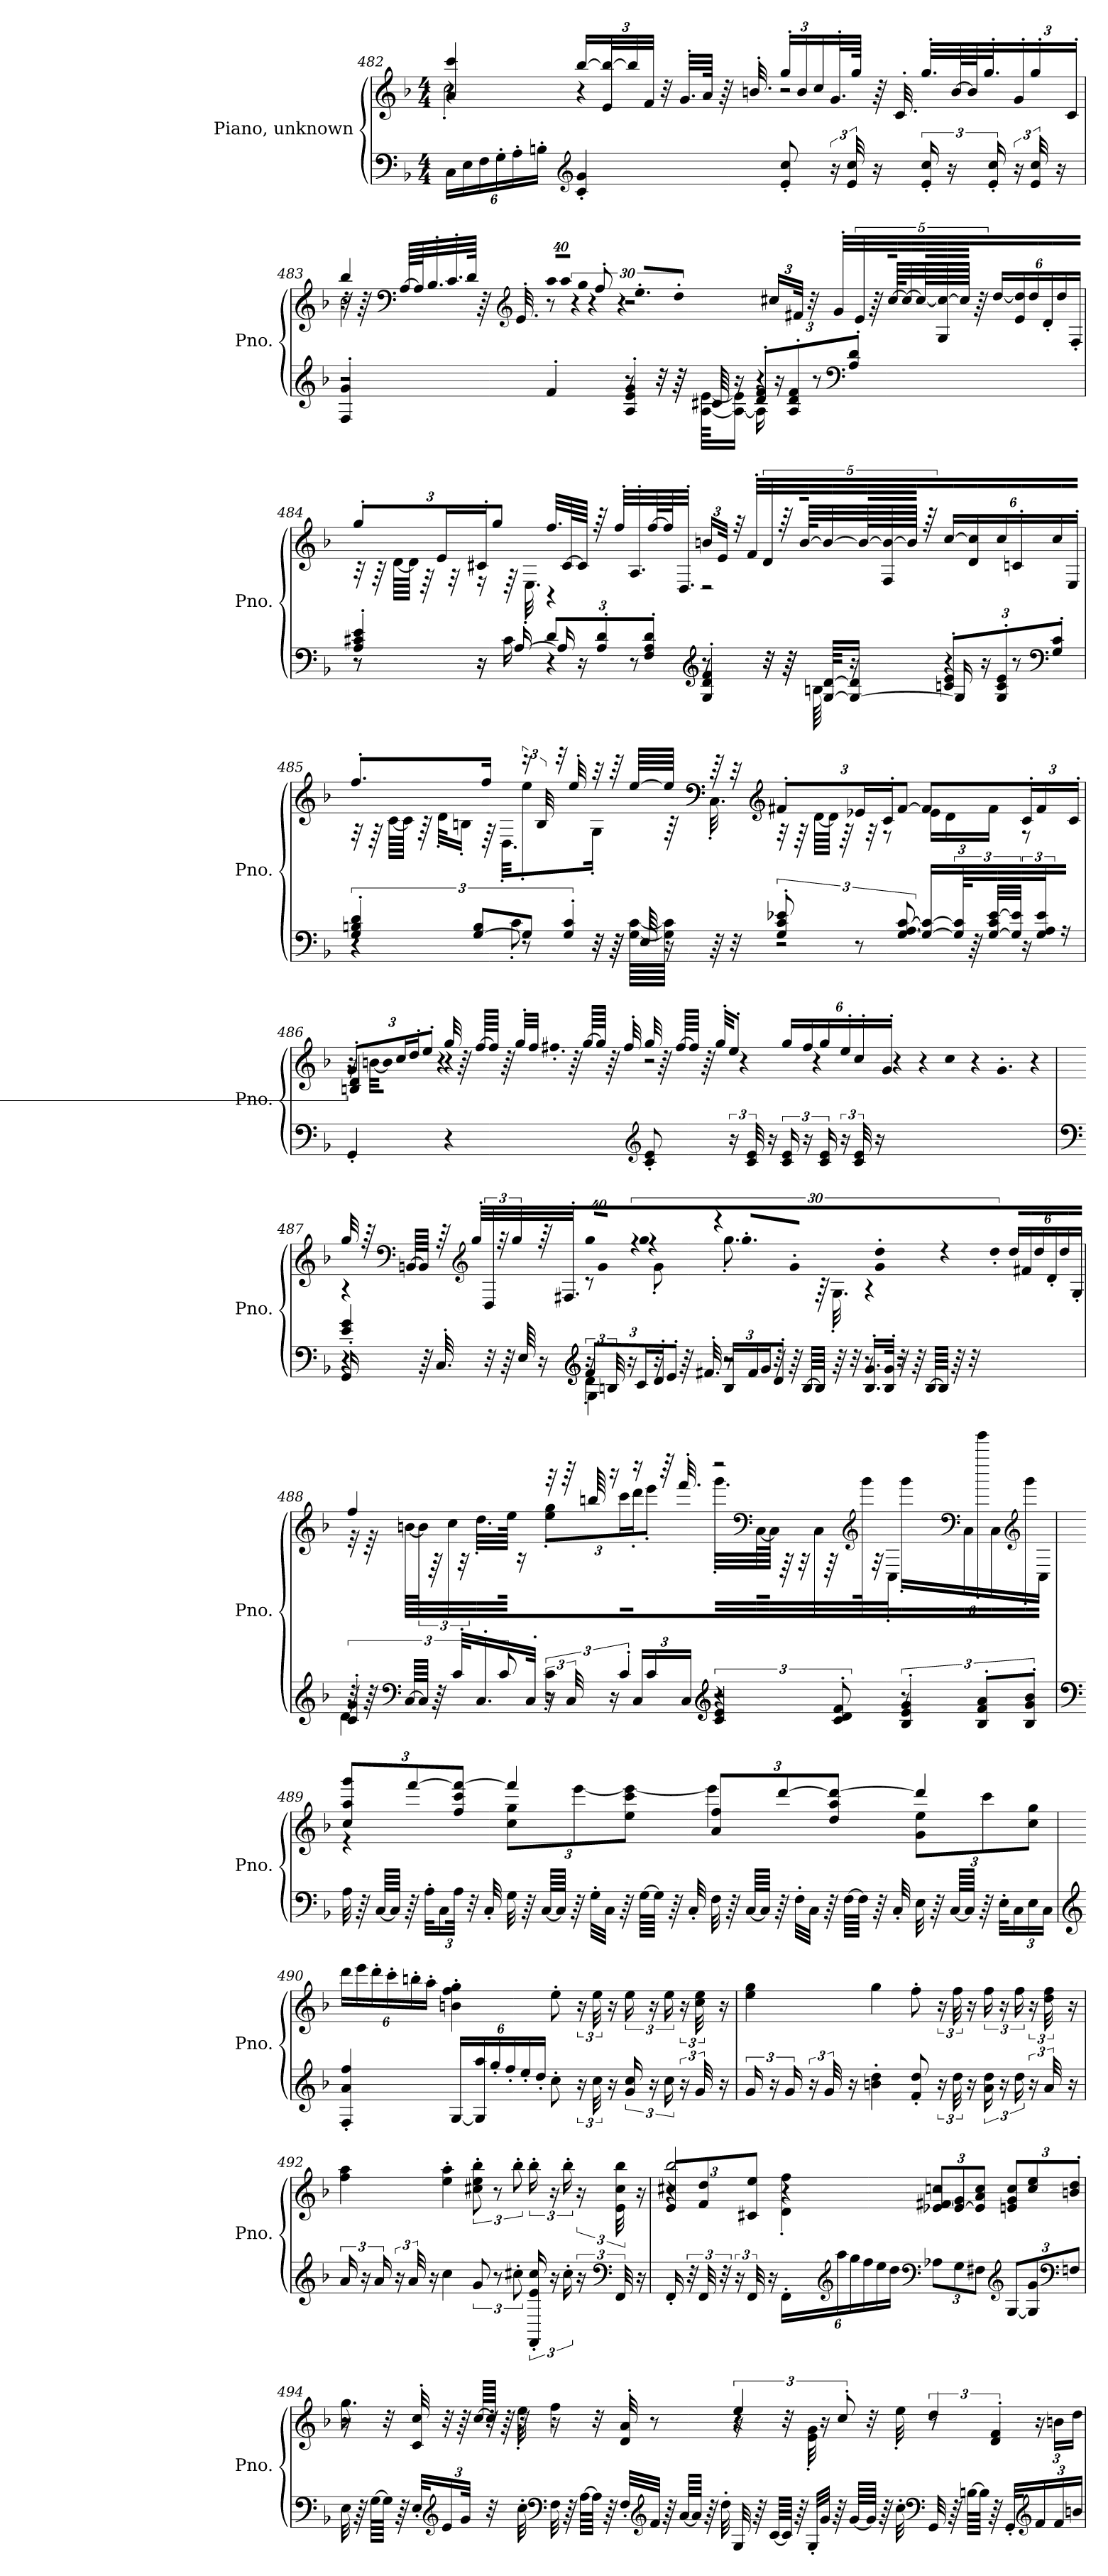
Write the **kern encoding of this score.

**kern	**kern
*part1	*part1
*staff2	*staff1
*I"Piano, unknown	*
*I'Pno.	*
!!LO:LB:g=z
*clefF4	*clefG2
*k[b-]	*k[b-]
*M4/4	*M4/4
*Xbrackettup	*
=482	=482
*	*^
*	*	*^
24C\LL	4a/ 4ccc/	2cc'\	4r
24E\	.	.	.
24F\	.	.	.
24G'\	.	.	.
24A'\	.	.	.
24Bn'\JJ	.	.	.
*clefG2	*	*	*
*	*	*	*Xbrackettup
4c/' 4g/'	4r	.	[24bb-/LL
.	.	.	48e/ 48bb-/_L
*	*	*	*brackettup
.	.	.	48bb-/]
.	.	.	48f/JJJ
.	.	.	48r
.	.	.	32.g'/LLL
.	.	.	64a/JJJk
.	.	.	64r
.	.	.	32.bn'/
*	*	*	*Xbrackettup
8e/' 8cc/'	2r	2r	24gg'/LL
.	.	.	24b/
.	.	.	24cc/
*brackettup	*	*	*
24r	.	.	32.g'/L
48e/ 48cc/	.	.	.
.	.	.	64gg/JJJk
16r	.	.	64r
.	.	.	32.c'/
24e/' 24cc/'	.	.	32.gg'/LLL
24r	.	.	.
.	.	.	[64b/L
.	.	.	64b/J]
.	.	.	32.gg'/J
24e/' 24cc/'	.	.	.
24r	.	.	24g'/
48e/ 48cc/	.	.	24gg'/
16r	.	.	.
.	.	.	24c'/JJ
!!LO:LB:g=z	!!	!!
=483	=483	=483	=483
*^	*	*	*
*	*^	*	*	*
4F/' 4g/'	2r	2r	4bb-/	2cc\	32r
.	.	.	.	.	64r
*	*	*	*clefF4	*	*
.	.	.	.	.	[64A/LLLL
.	.	.	.	.	64A/J]
.	.	.	.	.	32.B-'/
.	.	.	.	.	32.c'/
.	.	.	.	.	64d/JJJk
.	.	.	.	.	64r
*	*	*	*clefG2	*	*
.	.	.	.	.	32.e'/
*	*	*	*	*	*brackettup
!	!	!	!	!	!LO:N:vis=32
4f'/	.	.	8r	.	640%23aa/LLL
!	!	!	!	!	!LO:N:vis=32
.	.	.	.	.	640%23aa/JJJ
!	!	!	!	!	!LO:N:vis=64
.	.	.	.	.	960%17r
!	!	!	!	!	!LO:N:vis=64
.	.	.	.	.	960%17gg/
!	!	!	!	!	!LO:N:vis=32
.	.	.	.	.	640%23r
.	.	.	8ff'/	.	.
!	!	!	!	!	!LO:N:vis=64
.	.	.	.	.	960%17r
!	!	!	!	!	!LO:N:vis=32.
.	.	.	.	.	1920%103ee'/LLL
!	!	!	!	!	!LO:N:vis=32
.	.	.	.	.	640%23dd'/JJJ
4A/' 4e/' 4g/'	8r	8r	2r	2r	.
*	*	*	*	*	*Xbrackettup
.	.	.	.	.	24cc#X/LL
.	.	.	.	.	48f#X/JJk
.	.	.	.	.	32r
.	.	.	.	.	32g'/LLL
.	32r	32r	.	.	.
*	*	*	*	*	*brackettup
.	.	.	.	.	40e/JJJ
.	.	.	.	.	80r
.	64r	64r	.	.	.
.	.	.	.	.	[80cc#/KLLL
.	[64A\ [64e\KKLL	64c#X/	.	.	.
.	.	.	.	.	40cc#/_
.	16A\_ 16e\]JJ	16r	.	.	.
.	.	.	.	.	80cc#/L_
.	.	.	.	.	80G/ 80cc#/_
.	.	.	.	.	80cc#/JJJJ]
.	.	.	.	.	80r
*Xbrackettup	*	*	*	*	*
12d/' 12f/'L	16A\]	4r	.	.	.
*	*	*	*	*	*Xbrackettup
.	.	.	.	.	[24dd/LL
.	.	.	.	.	24e/ 24dd/]
.	16r	.	.	.	.
12A/' 12d/' 12f/'	.	.	.	.	.
.	.	.	.	.	24dd/
.	8r	.	.	.	.
.	.	.	.	.	24d'/
*clefF4	*	*	*	*	*
12A/' 12d/'J	.	.	.	.	.
.	.	.	.	.	24dd/
.	.	.	.	.	24F'/JJ
1920ryy	1920ryy	1920ryy	1920ryy	1920ryy	.
*	*	*	*	*v	*v
!!LO:LB:g=z
=484	=484	=484	=484	=484
4A/' 4c#X/' 4e/'	8r	8r	12gg'/L	32r
.	.	.	.	64r
.	.	.	.	[64d\LLLL
.	.	.	.	64d\JJJJ]
.	.	.	.	64r
.	.	.	24e/L	.
.	.	.	.	32r
.	16r	16r	24c#X'/J	16r
.	.	.	12gg/J	.
.	16c#\	[16A/	.	64r
.	.	.	.	32.E'\
12d/L	4r	16A/]	32.ff/LLL	4r
.	.	.	[64c#/L	.
.	.	16r	64c#/JJJJ]	.
.	.	.	64r	.
12A/' 12d/'	.	.	.	.
.	.	.	32ff'/LLL	.
.	.	8r	32.A'/	.
12F/' 12A/' 12d/'J	.	.	.	.
.	.	.	[64ff/L	.
.	.	.	64ff/J]	.
.	.	.	32.D'/JJJ	.
*clefG2	*	*	*	*
4G/' 4d/' 4f/'	8r	8r	24bn/LL	2r
.	.	.	48e/JJk	.
.	.	.	32r	.
.	.	.	32f'/LLL	.
*	*	*	*brackettup	*
.	32r	32r	40d/JJJ	.
.	.	.	80r	.
.	64r	64r	.	.
.	.	.	[80b/KLLL	.
.	64Bn\	[64G/ [64d/KKLL	.	.
.	.	.	40b/_	.
.	16r	16G/_ 16d/]JJ	.	.
.	.	.	80b/L_	.
.	.	.	80F/ 80b/_	.
.	.	.	80b/JJJJ]	.
.	.	.	80r	.
*	*	*	*Xbrackettup	*
12cn/' 12e/'L	4r	16G/]	[24cc/LL	.
.	.	.	24d/ 24cc/]	.
.	.	16r	.	.
12G/' 12c/' 12e/'	.	.	24cc/	.
.	.	8r	24cn'/	.
*clefF4	*	*	*	*
12G/' 12c/'J	.	.	24cc/	.
.	.	.	24E'/JJ	.
!!LO:LB:g=z	!!
=485	=485	=485	=485	=485
*brackettup	*	*	*	*
6G/' 6Bn/' 6d/'	4r	4r	8.ff'/L	32r
.	.	.	.	64r
.	.	.	.	[64c\LLLL
.	.	.	.	64c\JJJJ]
.	.	.	.	64r
.	.	.	.	32d'\KLL
.	.	.	.	16Bn'\JJ
[12G/ 12B/L	.	.	.	.
.	.	.	16ff/Jk	64r
.	.	.	.	32.D'\KKL
*	*	*	*brackettup	*
12G/J]	8c'\	8r	24r	8ee'\
.	.	.	48B/	.
.	.	.	32r	.
6G/' 6c/'	.	.	.	.
.	.	.	32ee'/	.
.	32r	32r	32r	16G'\Jk
.	64r	64r	64r	.
.	[64G\ [64c\LLLL	64E/	[64ee/LLLL	.
.	64G\] 64c\]JJJJ	16r	64ee/JJJJ]	64r
*	*	*	*clefF4	*
.	64r	.	64r	32.C'\
.	32r	.	32r	.
*	*	*	*clefG2	*
*	*	*	*Xbrackettup	*
12G/' 12c/' 12e-X/'	2r	2r	12f#X'/L	32r
.	.	.	.	64r
.	.	.	.	[64d\LLLL
.	.	.	.	64d\JJJJ]
.	.	.	.	64r
12r	.	.	24e-X/L	.
.	.	.	.	32r
.	.	.	24c'/J	8r
[12G/ 12A/ [12c/	.	.	[12f#/J	.
16G/_ 16c/_LL	.	.	8f#/L]	24e-\LL
.	.	.	.	24d\
96G/] 96c/]JJkk	.	.	.	.
96r	.	.	.	.
[48G/ 48c/ [48e-/LLL	.	.	.	24f#\JJ
48G/] 48e-/]JJJ	.	.	.	.
24r	.	.	24c'/L	8r
48G/ 48A/ 48e-/	.	.	24f#/	.
16r	.	.	.	.
.	.	.	24c'/JJ	.
*v	*v	*v	*	*
!!LO:PB:g=z
=486	=486	=486
*	*	*brackettup
*	*	*^
4GG'/	12g'/L	24r	4Bn/ 4d/
.	.	[48bn\KKL	.
.	.	8b\J]	.
.	24cc/L	.	.
.	24dd'/J	.	.
.	12ee'/J	.	.
.	.	64r	.
.	.	32.ff#X'\	.
4r	32gg/	4r	4r
.	64r	.	.
.	[64ff#/LLLL	.	.
.	64ff#/JJJJ]	.	.
.	64r	.	.
.	32gg'/LLL	.	.
.	32ff#/JJJ	.	.
.	64r	.	.
.	[64gg/LLLL	.	.
.	64gg/JJJJ]	.	.
.	64r	.	.
.	32ff#'/	.	.
*clefG2	*	*	*
8c/' 8e/'	32gg/	8r	2r
.	64r	.	.
.	[64ff#/LLLL	.	.
.	64ff#/JJJJ]	.	.
.	64r	.	.
.	32gg'/KKL	.	.
24r	8ee'/J	32r	.
.	.	64r	.
48c/ 48e/	.	.	.
.	.	64cc\	.
16r	.	64r	.
.	.	32.g'\	.
*	*Xbrackettup	*	*
24c/ 24e/	24gg/LL	4r	.
24r	24ff#/	.	.
24c/ 24e/	24gg/	.	.
24r	24ee'/	.	.
48c/ 48e/	24cc'/	.	.
16r	.	.	.
.	24g'/JJ	.	.
*	*v	*v	*v
!!LO:LB:g=z
=487	=487
*clefF4	*
*^	*^
*	*^	*	*
*	*	*^	*	*
4e/ 4g/	4r	16GG'/	4r	32gg/	4r
.	.	.	.	64r	.
*	*	*	*	*clefF4	*
.	.	.	.	[64BBn/LLLL	.
.	.	64r	.	64BB/JJJJ]	.
.	.	32.C'/	.	64r	.
*	*	*	*	*clefG2	*
.	.	.	.	32gg'/LLL	.
*	*	*	*	*brackettup	*
.	.	32r	.	48D/JJJ	.
.	.	.	.	48r	.
.	.	64r	.	.	.
.	.	.	.	48gg/	.
.	.	64E/	.	.	.
.	.	16r	.	64r	.
.	.	.	.	32.F#X'/	.
*clefG2	*	*	*	*	*
*Xbrackettup	*	*brackettup	*	*	*
!	!	!	!	!LO:N:vis=32	!
12f/L	4d'\	24r	4G\	640%23gg/LLL	8r
!	!	!	!	!LO:N:vis=32	!
.	.	.	.	640%23g/JJJ	.
.	.	48Bn/	.	.	.
.	.	16r	.	.	.
!	!	!	!	!LO:N:vis=64	!
.	.	.	.	960%17r	.
24c/L	.	.	.	.	.
!	!	!	!	!LO:N:vis=64	!
.	.	.	.	960%17gg/	.
!	!	!	!	!LO:N:vis=32	!
.	.	.	.	640%23r	.
24d'/J	.	16r	.	.	8g'\
!	!	!	!	!LO:N:vis=64	!
.	.	.	.	960%17r	.
!	!	!	!	!LO:N:vis=32.	!
.	.	.	.	1920%103gg'/LLL	.
12e'/J	.	.	.	.	.
.	.	64r	.	.	.
.	.	32.f#X'/	.	.	.
!	!	!	!	!LO:N:vis=32	!
.	.	.	.	640%23g'/JJJ	.
*Xbrackettup	*	*	*	*	*
24B/LL	2r	8r	2r	.	8.gg'\
.	.	.	.	12g/' 12dd/'	.
24f#/	.	.	.	.	.
24g/J	.	.	.	.	.
.	.	.	.	12r	.
8d'/J	.	32r	.	.	.
.	.	64r	.	.	.
.	.	.	.	12dd'/	.
.	.	[64B/LLLL	.	.	.
.	.	64B/JJJJ]	.	.	64r
.	.	64r	.	.	32.G'\
.	.	32r	.	.	.
16.B/' 16.g/'LL	.	8r	.	.	4r
*	*	*	*	*Xbrackettup	*
.	.	.	.	24dd/LL	.
.	.	.	.	24f#X/	.
.	.	.	.	24dd/	.
32B/' 32g/'JJk	.	.	.	.	.
8r	.	32r	.	.	.
.	.	.	.	24d'/	.
.	.	64r	.	.	.
.	.	.	.	24dd/	.
.	.	[64B/LLLL	.	.	.
.	.	64B/JJJJ]	.	.	.
.	.	64r	.	.	.
.	.	.	.	24G'/JJ	.
.	.	32r	.	.	.
1920ryy	1920ryy	1920ryy	1920ryy	.	1920ryy
*v	*v	*v	*v	*	*
!!LO:LB:g=z	!!
=488	=488	=488
*brackettup	*	*
*^	*	*
*	*^	*	*
6c/' 6g/'	4d\	32r	4ff/	32r
.	.	64r	.	64r
*clefF4	*	*	*	*
.	.	[64C/LLLL	.	[64bn\LLLL
*	*	*	*	*brackettup
.	.	64C/JJJJ]	.	96b\JJJJ]
.	.	.	.	96r
.	.	64r	.	.
.	.	.	.	48cc\
.	.	32c'/KLL	.	.
.	.	.	.	48r
.	.	16.C'/	.	32.dd'\LLL
12c'/	.	.	.	.
.	.	.	.	64ee\JJJk
.	.	.	.	16r
.	.	32C'/JJk	.	.
*	*	*	*	*Xbrackettup
12r	4c'\	24r	32r	12ee\' 12gg\'L
.	.	.	64r	.
.	.	48C/	.	.
.	.	.	64bbn/	.
.	.	16r	16r	.
6c'/	.	.	.	24ccc\L
*	*	*Xbrackettup	*	*
.	.	24C/LL	16r	24ddd'\J
.	.	24c/	.	12eee'\J
.	.	.	64r	.
.	.	.	32.fff'/	.
.	.	24C/JJ	.	.
*clefG2	*	*	*	*
*brackettup	*	*	*	*
6c/ 6e/	2r	4r	2r	32.ggg'\LLL
*	*	*	*clefF4	*
.	.	.	.	[64C\L
.	.	.	.	64C\JJJJ]
.	.	.	.	64r
.	.	.	.	32r
.	.	.	.	32C\
.	.	.	.	64r
12c/' 12d/' 12f/'	.	.	.	.
*	*	*	*clefG2	*
.	.	.	.	64ggg\
.	.	.	.	32r
.	.	.	.	32C'\
12r	.	4B-/' 4e/' 4g/'	.	24ggg'\LL
*	*	*	*clefF4	*
.	.	.	.	24C\
12B-/' 12f/' 12a/'L	.	.	.	24ggg'\
.	.	.	.	24C\
*	*	*	*clefG2	*
12B-/' 12g/' 12b-/'J	.	.	.	24ggg'\
.	.	.	.	24C\JJ
*v	*v	*v	*	*
!!LO:LB:g=z	!!
=489	=489	=489
*clefF4	*	*
32A\	12cc/ 12aa/ 12ggg/L	4r
64r	.	.
[64C/LLLL	.	.
64C/JJJJ]	.	.
64r	.	.
.	[12fff/	.
32A'\KLL	.	.
*Xbrackettup	*	*
24C\	.	.
48A\JJk	12ff/ 12ccc/ 12fff/_J	.
32r	.	.
32C'/	.	.
32G\	4fff/]	12cc\ 12gg\L
64r	.	.
[64C/LLLL	.	.
64C/JJJJ]	.	.
64r	.	.
.	.	[12eee\
32G'\LLL	.	.
32C\JJJ	.	.
64r	.	.
.	.	12ee\ 12ccc\ 12eee\_J
[64G\LLLL	.	.
64G\JJJJ]	.	.
64r	.	.
32C'/	.	.
32F\	12a/ 12ff/L	4eee\]
64r	.	.
[64C/LLLL	.	.
64C/JJJJ]	.	.
64r	.	.
.	[12ddd/	.
32F'\LLL	.	.
32C\JJJ	.	.
64r	.	.
.	12dd/ 12aa/ 12ddd/_J	.
[64F\LLLL	.	.
64F\JJJJ]	.	.
64r	.	.
32C'/	.	.
32E\	4ddd/]	12g\ 12ee\L
64r	.	.
[64C/LLLL	.	.
64C/JJJJ]	.	.
64r	.	.
.	.	12ccc\
32E'\KLL	.	.
24C\	.	.
24E\	.	12cc\ 12gg\J
24C\JJ	.	.
*	*v	*v
!!LO:LB:g=z
=490	=490
*clefG2	*
4F/' 4a/' 4ff/'	24ddd\LL
.	24eee\
.	24ddd'\
.	24ccc'\
.	24bbn'\
.	24aa'\JJ
[24G/LL	4bn\' 4ff\' 4gg\'
24G/] 24aa/	.
24gg'/	.
24ff'/	.
24ee'/	.
24dd'/JJ	.
8cc'\	8ee'\
*brackettup	*brackettup
24r	24r
48cc\	48ee\
16r	16r
24g/ 24cc/	24ee\
24r	24r
24cc\	24ee\
24r	24r
48g/	48cc\ 48ee\
16r	16r
=491	=491
24g/	4ee\ 4gg\
24r	.
24g/	.
24r	.
48g/	.
16r	.
4bn\' 4dd\'	4gg\
8f/' 8dd/'	8ff'\
24r	24r
48dd\	48ff\
16r	16r
24a\ 24dd\	24ff\
24r	24r
24dd\	24ff\
24r	24r
48a/	48dd\ 48ff\
16r	16r
!!LO:LB:g=z
=492	=492
24a/	4ff\ 4aa\
24r	.
24a/	.
24r	.
48a/	.
16r	.
4cc\	4ee\' 4aa\'
12g/	12cc#X\' 12ee\' 12bb-\'
12r	12r
12cc#X'\	12bb-'\
24FF/' 24e/' 24cc#/'	24bb-'\
24r	24r
24cc#'\	24bb-'\
24r	24r
*clefF4	*
48FF/	48e\ 48cc#\ 48bb-\
16r	16r
!!LO:PB:g=z
=493	=493
*	*^
*	*	*^
*	*	*	*Xbrackettup
16FF'/	2bb-/	4r	12e/ 12cc#X/L
48r	.	.	.
48FF/	.	.	12f/ 12dd/
48r	.	.	.
24r	.	.	.
48FF/	.	.	12c#X/ 12ee/J
16r	.	.	.
*Xbrackettup	*	*	*
24FF'\LL	.	4d\' 4ff\'	4r
*clefG2	*	*	*
24aa\	.	.	.
24gg\	.	.	.
24ff\	.	.	.
24ee\	.	.	.
24dd\JJ	.	.	.
*clefF4	*	*	*
12A-X\L	2r	2r	[12e-X/ 12f#X/ 12ccn/L
12G\	.	.	12e-/_ 12g/
12F#X\J	.	.	12e-/] 12a/ 12cc/J
*clefG2	*	*	*
[12G/L	.	.	12en/ 12g/ 12cc/L
12G/] 12g/	.	.	12cc/ 12ee/
*clefF4	*	*	*
12Fn/J	.	.	12bn/' 12dd/'J
!!LO:LB:g=z	!!	!!
=494	=494	=494	=494
32E\	2r	8.gg\	16r
64r	.	.	.
[64G\LLLL	.	.	.
64G\JJJJ]	.	.	32r
64r	.	.	.
32E'/KLL	.	.	32c/' 32cc/'
*clefG2	*	*	*
24e/	.	.	32r
.	.	.	64r
48g/JJk	.	.	.
.	.	.	[64cc/LLLL
32r	.	32r	64cc/JJJJ]
.	.	.	64r
32cc'\	.	32ee'\	32r
*clefF4	*	*	*
32F\	.	4ff\	16r
64r	.	.	.
[64A\LLLL	.	.	.
64A\JJJJ]	.	.	32r
64r	.	.	.
32F'/LLL	.	.	32d/' 32a/'
*clefG2	*	*	*
32f/JJJ	.	.	8r
64r	.	.	.
[64a/LLLL	.	.	.
64a/JJJJ]	.	.	.
64r	.	.	.
32dd'\	.	.	.
*	*	*	*brackettup
32G/	4r	16r	6ee/
64r	.	.	.
[64c/LLLL	.	.	.
64c/JJJJ]	.	32r	.
64r	.	.	.
32G'/LLL	.	32e\' 32g\'	.
32g/JJJ	.	16r	.
64r	.	.	.
.	.	.	12cc'/
[64g/LLLL	.	.	.
64g/JJJJ]	.	32r	.
64r	.	.	.
32cc'\	.	32ee'\	.
*clefF4	*	*	*
32GG/	4dd/	8r	12r
64r	.	.	.
[64Bn\LLLL	.	.	.
64B\JJJJ]	.	.	.
64r	.	.	.
.	.	.	6d/' 6f/'
32GG'/KLL	.	.	.
*clefG2	*	*	*
24f/	.	24r	.
24f/	.	24bn\LL	.
24bn/JJ	.	24dd\JJ	.
*	*v	*v	*v
=	=
*-	*-
